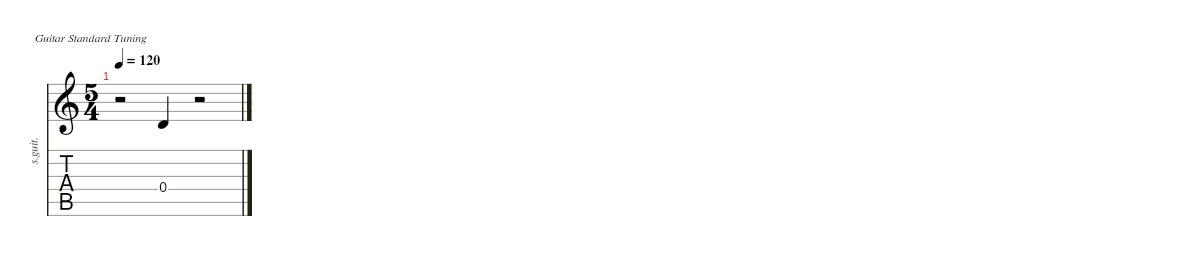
\defaultSystemsLayout 4
\hideDynamics
\bracketExtendMode nobrackets
\otherSystemsTrackNameOrientation horizontal
\track ("Center" "s.guit.") {instrument acousticguitarsteel}
\staff {score tabs}
\tuning (E4 B3 G3 D3 A2 E2)
\ts (5 4)
\beaming (8 6 4)
\tempo 120
\clef g2
\ks c
r.2{dy mf instrument acousticguitarsteel beam Down} 0.4.4{beam Up} r.2{beam Up}
